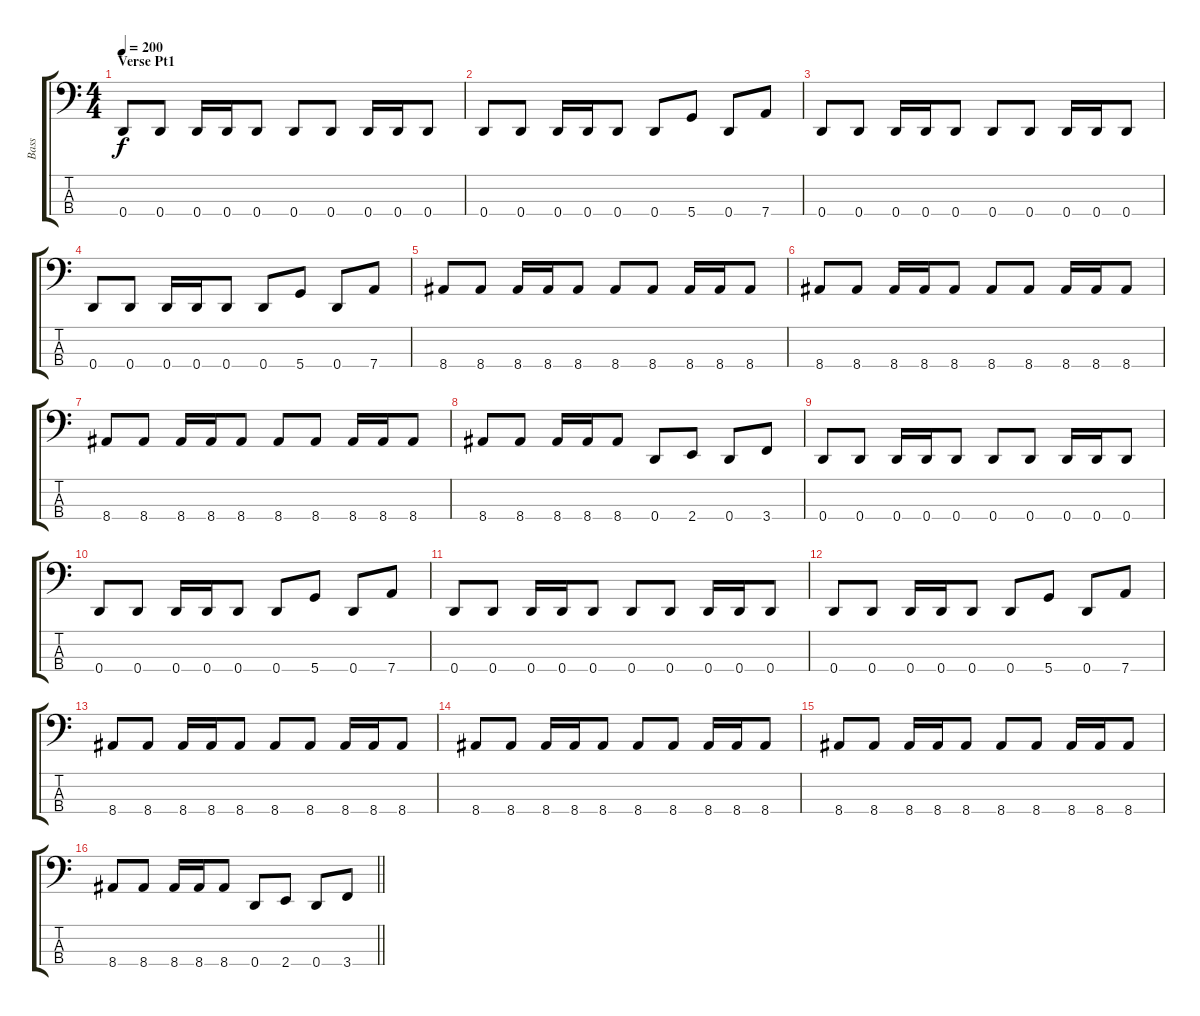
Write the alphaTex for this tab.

\track ("Bass" "Bass") {instrument electricbasspick}
\staff {score tabs}
\tuning (G2 D2 A1 D1) {hide}
\ts (4 4)
\section ("" "Verse Pt1")
\tempo 200
\clef f4
\ks c
0.4.8{dy f} 0.4.8 0.4.16 0.4.16 0.4.8 0.4.8 0.4.8 0.4.16 0.4.16 0.4.8 |
0.4.8 0.4.8 0.4.16 0.4.16 0.4.8 0.4.8 5.4.8 0.4.8 7.4.8 |
0.4.8 0.4.8 0.4.16 0.4.16 0.4.8 0.4.8 0.4.8 0.4.16 0.4.16 0.4.8 |
0.4.8 0.4.8 0.4.16 0.4.16 0.4.8 0.4.8 5.4.8 0.4.8 7.4.8 |
8.4.8 8.4.8 8.4.16 8.4.16 8.4.8 8.4.8 8.4.8 8.4.16 8.4.16 8.4.8 |
8.4.8 8.4.8 8.4.16 8.4.16 8.4.8 8.4.8 8.4.8 8.4.16 8.4.16 8.4.8 |
8.4.8 8.4.8 8.4.16 8.4.16 8.4.8 8.4.8 8.4.8 8.4.16 8.4.16 8.4.8 |
8.4.8 8.4.8 8.4.16 8.4.16 8.4.8 0.4.8 2.4.8 0.4.8 3.4.8 |
0.4.8 0.4.8 0.4.16 0.4.16 0.4.8 0.4.8 0.4.8 0.4.16 0.4.16 0.4.8 |
0.4.8 0.4.8 0.4.16 0.4.16 0.4.8 0.4.8 5.4.8 0.4.8 7.4.8 |
0.4.8 0.4.8 0.4.16 0.4.16 0.4.8 0.4.8 0.4.8 0.4.16 0.4.16 0.4.8 |
0.4.8 0.4.8 0.4.16 0.4.16 0.4.8 0.4.8 5.4.8 0.4.8 7.4.8 |
8.4.8 8.4.8 8.4.16 8.4.16 8.4.8 8.4.8 8.4.8 8.4.16 8.4.16 8.4.8 |
8.4.8 8.4.8 8.4.16 8.4.16 8.4.8 8.4.8 8.4.8 8.4.16 8.4.16 8.4.8 |
8.4.8 8.4.8 8.4.16 8.4.16 8.4.8 8.4.8 8.4.8 8.4.16 8.4.16 8.4.8 |
\barLineRight lightlight
8.4.8 8.4.8 8.4.16 8.4.16 8.4.8 0.4.8 2.4.8 0.4.8 3.4.8
